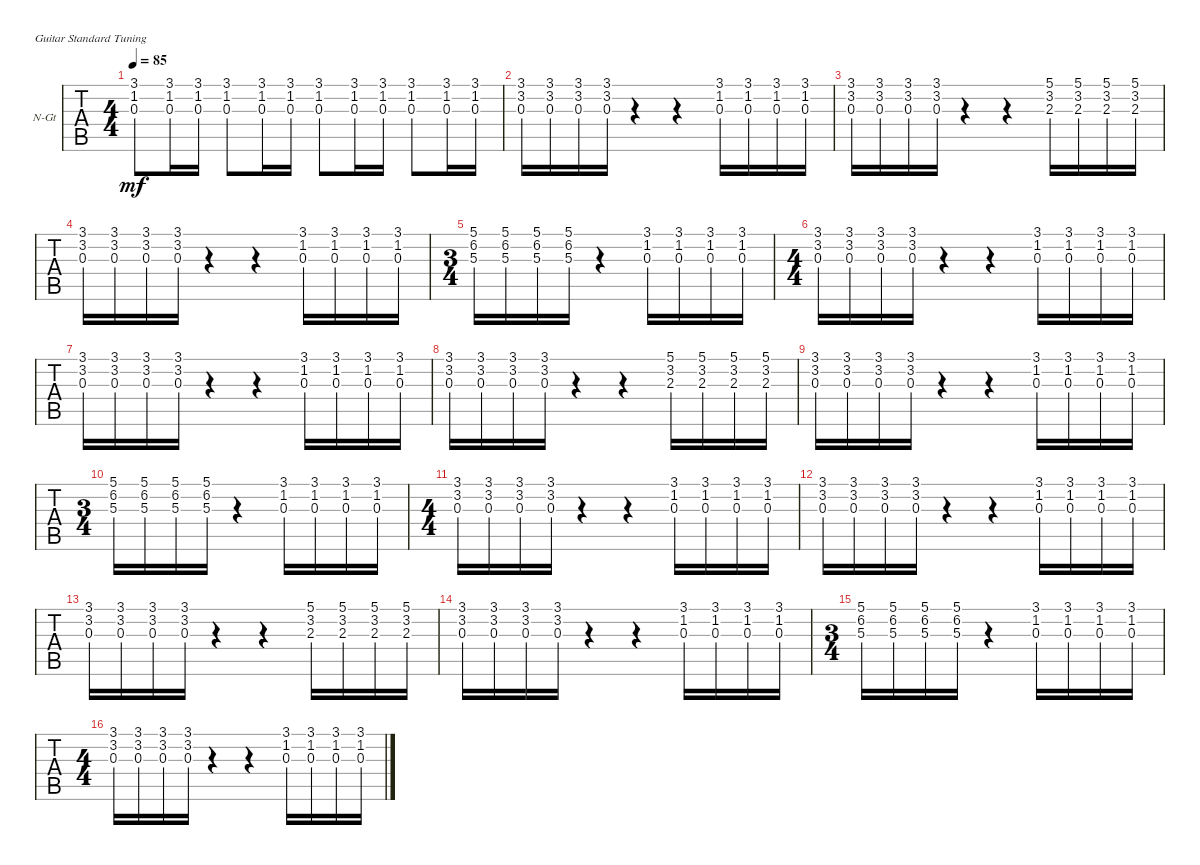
\defaultSystemsLayout 4
\bracketExtendMode groupsimilarinstruments
\firstSystemTrackNameOrientation horizontal
\otherSystemsTrackNameOrientation horizontal
\track ("Steve Morse acoustic" "N-Gt") {instrument acousticguitarnylon}
\staff {tabs}
\tuning (E4 B3 G3 D3 A2 E2)
\ts (4 4)
\tempo 85
\clef g2
\ks g
(3.1 1.2 0.3).8{dy mf} (0.3 1.2 3.1).16 (0.3 3.1 1.2).16 (0.3 1.2 3.1).8 (3.1 1.2 0.3).16 (0.3 1.2 3.1).16 (3.1 1.2 0.3).8 (0.3 1.2 3.1).16 (3.1 1.2 0.3).16 (0.3 1.2 3.1).8 (3.1 1.2 0.3).16 (0.3 1.2 3.1).16 |
(3.1 3.2 0.3).16 (3.1 3.2 0.3).16 (3.1 3.2 0.3).16 (3.1 3.2 0.3).16 r.4 r.4 (3.1 1.2 0.3).16 (3.1 1.2 0.3).16 (3.1 1.2 0.3).16 (3.1 1.2 0.3).16 |
(3.1 3.2 0.3).16 (3.1 3.2 0.3).16 (3.1 3.2 0.3).16 (3.1 3.2 0.3).16 r.4 r.4 (5.1 3.2 2.3).16 (5.1 3.2 2.3).16 (5.1 3.2 2.3).16 (5.1 3.2 2.3).16 |
(3.1 3.2 0.3).16 (3.1 3.2 0.3).16 (3.1 3.2 0.3).16 (3.1 3.2 0.3).16 r.4 r.4 (3.1 1.2 0.3).16 (3.1 1.2 0.3).16 (3.1 1.2 0.3).16 (3.1 1.2 0.3).16 |
\ts (3 4)
(5.1 6.2 5.3).16 (5.1 6.2 5.3).16 (5.1 6.2 5.3).16 (5.1 6.2 5.3).16 r.4 (3.1 1.2 0.3).16 (0.3 1.2 3.1).16 (0.3 1.2 3.1).16 (3.1 1.2 0.3).16 |
\ts (4 4)
(3.1 3.2 0.3).16 (3.1 3.2 0.3).16 (3.1 3.2 0.3).16 (3.1 3.2 0.3).16 r.4 r.4 (3.1 1.2 0.3).16 (3.1 1.2 0.3).16 (3.1 1.2 0.3).16 (3.1 1.2 0.3).16 |
(3.1 3.2 0.3).16 (3.1 3.2 0.3).16 (3.1 3.2 0.3).16 (3.1 3.2 0.3).16 r.4 r.4 (3.1 1.2 0.3).16 (3.1 1.2 0.3).16 (3.1 1.2 0.3).16 (3.1 1.2 0.3).16 |
(3.1 3.2 0.3).16 (3.1 3.2 0.3).16 (3.1 3.2 0.3).16 (3.1 3.2 0.3).16 r.4 r.4 (5.1 3.2 2.3).16 (5.1 3.2 2.3).16 (5.1 3.2 2.3).16 (5.1 3.2 2.3).16 |
(3.1 3.2 0.3).16 (3.1 3.2 0.3).16 (3.1 3.2 0.3).16 (3.1 3.2 0.3).16 r.4 r.4 (3.1 1.2 0.3).16 (3.1 1.2 0.3).16 (3.1 1.2 0.3).16 (3.1 1.2 0.3).16 |
\ts (3 4)
(5.1 6.2 5.3).16 (5.1 6.2 5.3).16 (5.1 6.2 5.3).16 (5.1 6.2 5.3).16 r.4 (3.1 1.2 0.3).16 (0.3 1.2 3.1).16 (0.3 1.2 3.1).16 (3.1 1.2 0.3).16 |
\ts (4 4)
(3.1 3.2 0.3).16 (3.1 3.2 0.3).16 (3.1 3.2 0.3).16 (3.1 3.2 0.3).16 r.4 r.4 (3.1 1.2 0.3).16 (3.1 1.2 0.3).16 (3.1 1.2 0.3).16 (3.1 1.2 0.3).16 |
\scale
0.922235 (3.1 3.2 0.3).16 (3.1 3.2 0.3).16 (3.1 3.2 0.3).16 (3.1 3.2 0.3).16 r.4 r.4 (3.1 1.2 0.3).16 (3.1 1.2 0.3).16 (3.1 1.2 0.3).16 (3.1 1.2 0.3).16 |
\scale
1.75047 (3.1 3.2 0.3).16 (3.1 3.2 0.3).16 (3.1 3.2 0.3).16 (3.1 3.2 0.3).16 r.4 r.4 (5.1 3.2 2.3).16 (5.1 3.2 2.3).16 (5.1 3.2 2.3).16 (5.1 3.2 2.3).16 |
\scale
0.329587 (3.1 3.2 0.3).16 (3.1 3.2 0.3).16 (3.1 3.2 0.3).16 (3.1 3.2 0.3).16 r.4 r.4 (3.1 1.2 0.3).16 (3.1 1.2 0.3).16 (3.1 1.2 0.3).16 (3.1 1.2 0.3).16 |
\ts (3 4)
(5.1 6.2 5.3).16 (5.1 6.2 5.3).16 (5.1 6.2 5.3).16 (5.1 6.2 5.3).16 r.4 (3.1 1.2 0.3).16 (0.3 1.2 3.1).16 (0.3 1.2 3.1).16 (3.1 1.2 0.3).16 |
\ts (4 4)
(3.1 3.2 0.3).16 (3.1 3.2 0.3).16 (3.1 3.2 0.3).16 (3.1 3.2 0.3).16 r.4 r.4 (3.1 1.2 0.3).16 (3.1 1.2 0.3).16 (3.1 1.2 0.3).16 (3.1 1.2 0.3).16
